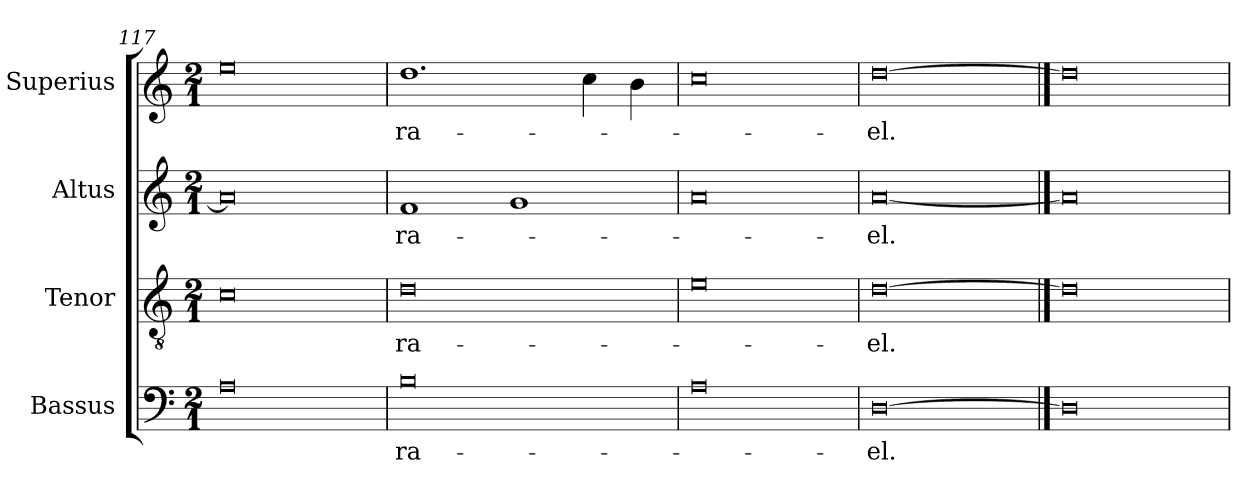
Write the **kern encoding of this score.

**kern	**text	**kern	**text	**kern	**text	**kern	**text
*part4	*part4	*part3	*part3	*part2	*part2	*part1	*part1
*staff4	*staff4	*staff3	*staff3	*staff2	*staff2	*staff1	*staff1
*I"Bassus	*	*I"Tenor	*	*I"Altus	*	*I"Superius	*
*I'B	*	*I'T	*	*I'A	*	*I'S	*
*clefF4	*	*clefGv2	*	*clefG2	*	*clefG2	*
*k[]	*	*k[]	*	*k[]	*	*k[]	*
*M2/1	*	*M2/1	*	*M2/1	*	*M2/1	*
=117	=117	=117	=117	=117	=117	=117	=117
0A	.	0c	.	0a]	.	0ee	.
=118	=118	=118	=118	=118	=118	=118	=118
0B	-ra-	0d	-ra-	1f	-ra-	1.dd	-ra-
.	.	.	.	1g	.	.	.
.	.	.	.	.	.	4cc	.
.	.	.	.	.	.	4b	.
=119	=119	=119	=119	=119	=119	=119	=119
0A	.	0e	.	0a	.	0cc	.
=120	=120	=120	=120	=120	=120	=120	=120
[0D	-el.	[0d	-el.	[0a	-el.	[0dd	-el.
==121	==121	==121	==121	==121	==121	==121	==121
0D]	.	0d]	.	0a]	.	0dd]	.
=	=	=	=	=	=	=	=
*-	*-	*-	*-	*-	*-	*-	*-
